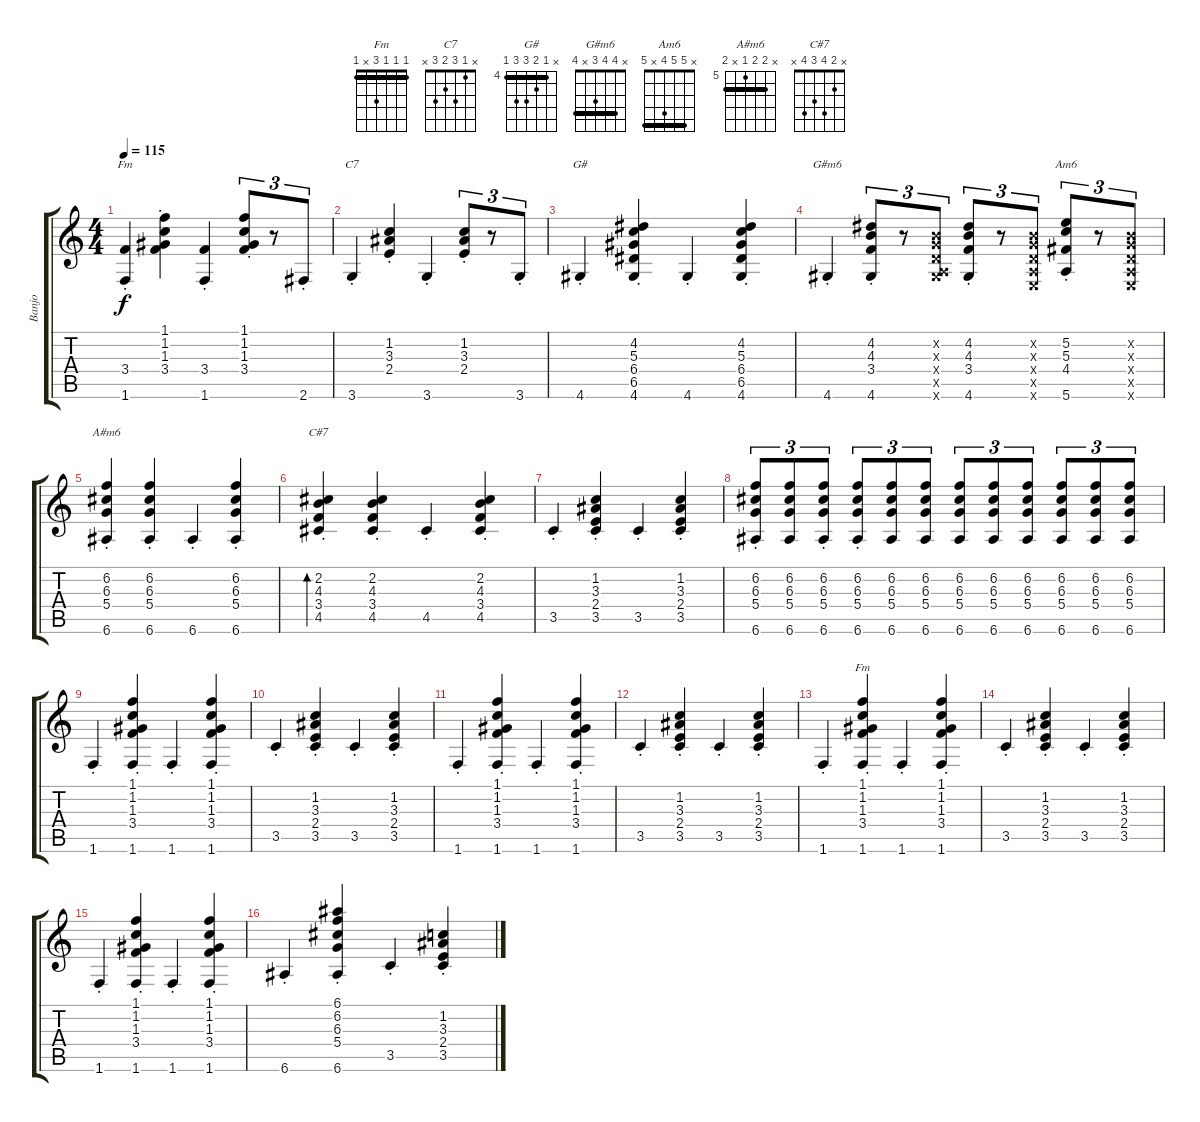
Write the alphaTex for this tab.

\track ("Banjo" "Banjo") {instrument banjo}
\staff {score tabs}
\tuning (E4 B3 G3 D3 A2 E2) {hide}
\displaytranspose 12
\chord ("Fm" 1 1 1 3 3 1) {barre 1}
\chord ("C7" x 1 3 2 3 x)
\chord ("G#" x 4 5 6 6 4) {firstfret 4 barre 4}
\chord ("G#m6" x 4 4 3 x 4) {barre 4}
\chord ("Am6" x 5 5 4 x 5) {barre 5}
\chord ("A#m6" x 6 6 5 x 6) {firstfret 5 barre 6}
\chord ("C#7" x 2 4 3 4 x)
\chord ("Fm" 1 1 1 3 x 1) {barre 1}
\ts (4 4)
\tempo 115
\clef g2
\ks c
(3.4{st} 1.6{st}).4{ch "Fm" dy f} (1.1{st} 1.2{st} 1.3{st} 3.4{st}).4 (3.4{st} 1.6{st}).4 (1.1{st} 1.2{st} 1.3{st} 3.4{st}).8{tu (3 2)} r.8{tu (3 2)} 2.6{st}.8{tu (3 2)} |
3.6{st}.4{ch "C7"} (1.2{st} 3.3{st} 2.4{st}).4 3.6{st}.4 (1.2{st} 3.3{st} 2.4{st}).8{tu (3 2)} r.8{tu (3 2)} 3.6{st}.8{tu (3 2)} |
4.6{st}.4{ch "G#"} (4.2{st} 5.3{st} 6.4{st} 6.5{st} 4.6{st}).4 4.6{st}.4 (4.2{st} 5.3{st} 6.4{st} 6.5{st} 4.6{st}).4 |
4.6{st}.4{ch "G#m6"} (4.2{st} 4.3{st} 3.4{st} 4.6{st}).8{tu (3 2)} r.8{tu (3 2)} (0.2{x} 0.3{x} 0.4{x} 0.5{x} 4.6{x}).8{tu (3 2)} (4.2{st} 4.3{st} 3.4{st} 4.6{st}).8{tu (3 2)} r.8{tu (3 2)} (0.2{x} 0.3{x} 0.4{x} 0.5{x} 0.6{x}).8{tu (3 2)} (5.2{st} 5.3{st} 4.4{st} 5.6{st}).8{tu (3 2) ch "Am6"} r.8{tu (3 2)} (0.2{x} 0.3{x} 0.4{x} 0.5{x} 0.6{x}).8{tu (3 2)} |
(6.2{st} 6.3{st} 5.4{st} 6.6{st}).4{ch "A#m6"} (6.2{st} 6.3{st} 5.4{st} 6.6{st}).4 6.6{st}.4 (6.2{st} 6.3{st} 5.4{st} 6.6{st}).4 |
(2.2{st} 4.3{st} 3.4{st} 4.5{st}).4{bd 60 ch "C#7"} (2.2{st} 4.3{st} 3.4{st} 4.5{st}).4 4.5{st}.4 (2.2{st} 4.3{st} 3.4{st} 4.5{st}).4 |
3.5{st}.4 (1.2{st} 3.3{st} 2.4{st} 3.5{st}).4 3.5{st}.4 (1.2{st} 3.3{st} 2.4{st} 3.5{st}).4 |
(6.2{st} 6.3{st} 5.4{st} 6.6{st}).8{tu (3 2)} (6.2 6.3 5.4 6.6).8{tu (3 2)} (6.2 6.3 5.4{st} 6.6).8{tu (3 2)} (6.2 6.3{st} 5.4 6.6).8{tu (3 2)} (6.2 6.3 5.4 6.6).8{tu (3 2)} (6.2 6.3 5.4 6.6).8{tu (3 2)} (6.2 6.3 5.4 6.6).8{tu (3 2)} (6.2 6.3 5.4 6.6).8{tu (3 2)} (6.2 6.3 5.4 6.6).8{tu (3 2)} (6.2 6.3 5.4 6.6).8{tu (3 2)} (6.2 6.3 5.4 6.6).8{tu (3 2)} (6.2 6.3 5.4 6.6).8{tu (3 2)} |
1.6{st}.4 (1.1{st} 1.2{st} 1.3{st} 3.4{st} 1.6{st}).4 1.6{st}.4 (1.1{st} 1.2{st} 1.3{st} 3.4{st} 1.6{st}).4 |
3.5{st}.4 (1.2{st} 3.3{st} 2.4{st} 3.5{st}).4 3.5{st}.4 (1.2{st} 3.3{st} 2.4{st} 3.5{st}).4 |
1.6{st}.4 (1.1{st} 1.2{st} 1.3{st} 3.4{st} 1.6{st}).4 1.6{st}.4 (1.1{st} 1.2{st} 1.3{st} 3.4{st} 1.6{st}).4 |
3.5{st}.4 (1.2{st} 3.3{st} 2.4{st} 3.5{st}).4 3.5{st}.4 (1.2{st} 3.3{st} 2.4{st} 3.5{st}).4 |
1.6{st}.4 (1.1{st} 1.2{st} 1.3{st} 3.4{st} 1.6{st}).4{ch "Fm"} 1.6{st}.4 (1.1{st} 1.2{st} 1.3{st} 3.4{st} 1.6{st}).4 |
3.5{st}.4 (1.2{st} 3.3{st} 2.4{st} 3.5{st}).4 3.5{st}.4 (1.2{st} 3.3{st} 2.4{st} 3.5{st}).4 |
1.6{st}.4 (1.1{st} 1.2{st} 1.3{st} 3.4{st} 1.6{st}).4 1.6{st}.4 (1.1{st} 1.2{st} 1.3{st} 3.4{st} 1.6{st}).4 |
6.6{st}.4 (6.1{st} 6.2{st} 6.3{st} 5.4{st} 6.6{st}).4 3.5{st}.4 (1.2{st} 3.3{st} 2.4{st} 3.5{st}).4
